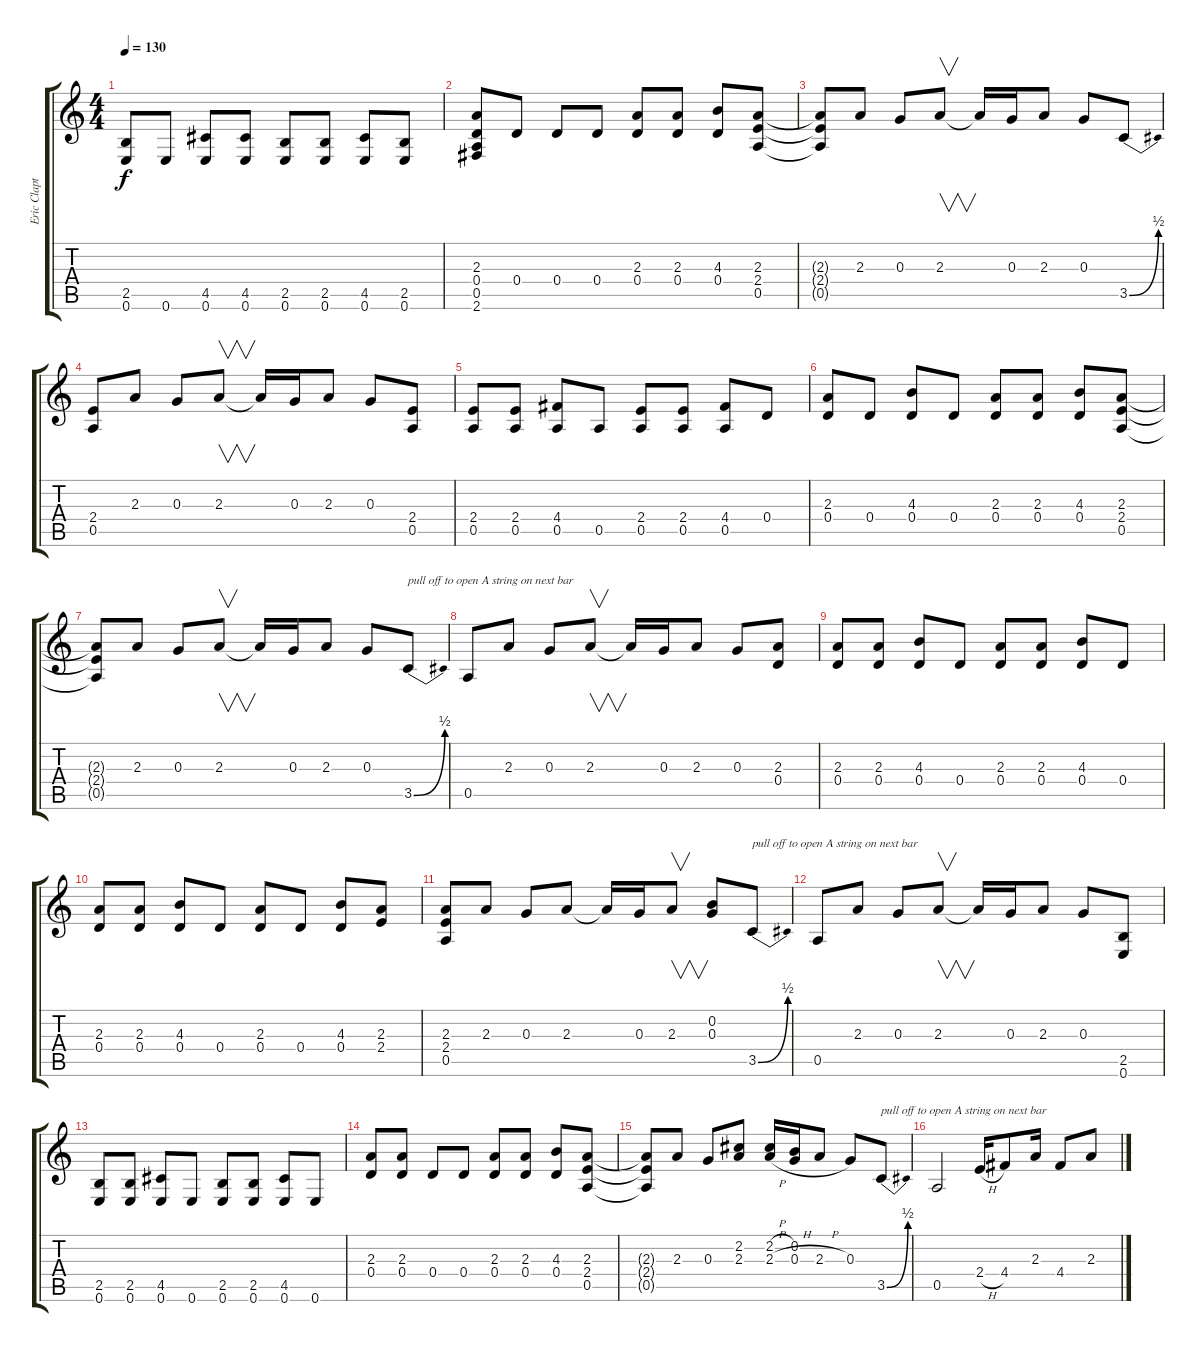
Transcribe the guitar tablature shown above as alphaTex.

\track ("Eric Clapton" "Eric Clapt") {instrument overdrivenguitar}
\staff {score tabs}
\tuning (E4 B3 G3 D3 A2 E2) {hide}
\ts (4 4)
\tempo 130
\clef g2
\ks c
(2.5 0.6).8{dy f} 0.6.8 (4.5 0.6).8 (4.5 0.6).8 (2.5 0.6).8 (2.5 0.6).8 (4.5 0.6).8 (2.5 0.6).8 |
(2.3 0.4 0.5 2.6).8 0.4.8 0.4.8 0.4.8 (2.3 0.4).8 (2.3 0.4).8 (4.3 0.4).8 (2.3 2.4 0.5).8 |
(2.3{t} 2.4{t} 0.5{t}).8 2.3.8 0.3.8 2.3.8{v} 2.3{t}.16 0.3.16 2.3.8 0.3.8 3.5{be (bend 0 0 60 2)}.8 |
(2.4 0.5).8 2.3.8 0.3.8 2.3.8{v} 2.3{t}.16 0.3.16 2.3.8 0.3.8 (2.4 0.5).8 |
(2.4 0.5).8 (2.4 0.5).8 (4.4 0.5).8 0.5.8 (2.4 0.5).8 (2.4 0.5).8 (4.4 0.5).8 0.4.8 |
(2.3 0.4).8 0.4.8 (4.3 0.4).8 0.4.8 (2.3 0.4).8 (2.3 0.4).8 (4.3 0.4).8 (2.3 2.4 0.5).8 |
(2.3{t} 2.4{t} 0.5{t}).8 2.3.8 0.3.8 2.3.8{v} 2.3{t}.16 0.3.16 2.3.8 0.3.8 3.5{be (bend 0 0 60 2)}.8{txt "pull off to open A string on next bar"} |
0.5.8 2.3.8 0.3.8 2.3.8{v} 2.3{t}.16 0.3.16 2.3.8 0.3.8 (2.3 0.4).8 |
(2.3 0.4).8 (2.3 0.4).8 (4.3 0.4).8 0.4.8 (2.3 0.4).8 (2.3 0.4).8 (4.3 0.4).8 0.4.8 |
(2.3 0.4).8 (2.3 0.4).8 (4.3 0.4).8 0.4.8 (2.3 0.4).8 0.4.8 (4.3 0.4).8 (2.3 2.4).8 |
(2.3 2.4 0.5).8 2.3.8 0.3.8 2.3.8 2.3{t}.16 0.3.16 2.3.8{v} (0.2 0.3).8 3.5{be (bend 0 0 60 2)}.8{txt "pull off to open A string on next bar"} |
0.5.8 2.3.8 0.3.8 2.3.8{v} 2.3{t}.16 0.3.16 2.3.8 0.3.8 (2.5 0.6).8 |
(2.5 0.6).8 (2.5 0.6).8 (4.5 0.6).8 0.6.8 (2.5 0.6).8 (2.5 0.6).8 (4.5 0.6).8 0.6.8 |
(2.3 0.4).8 (2.3 0.4).8 0.4.8 0.4.8 (2.3 0.4).8 (2.3 0.4).8 (4.3 0.4).8 (2.3 2.4 0.5).8 |
(2.3{t} 2.4{t} 0.5{t}).8 2.3.8 0.3.8 (2.2 2.3).8 (2.2{h} 2.3{h}).16 (0.2 0.3{h}).16 2.3{h}.8 0.3.8 3.5{be (bend 0 0 60 2)}.8{txt "pull off to open A string on next bar"} |
0.5.2 2.4{h}.16 4.4.8 2.3.16 4.4.8 2.3.8
